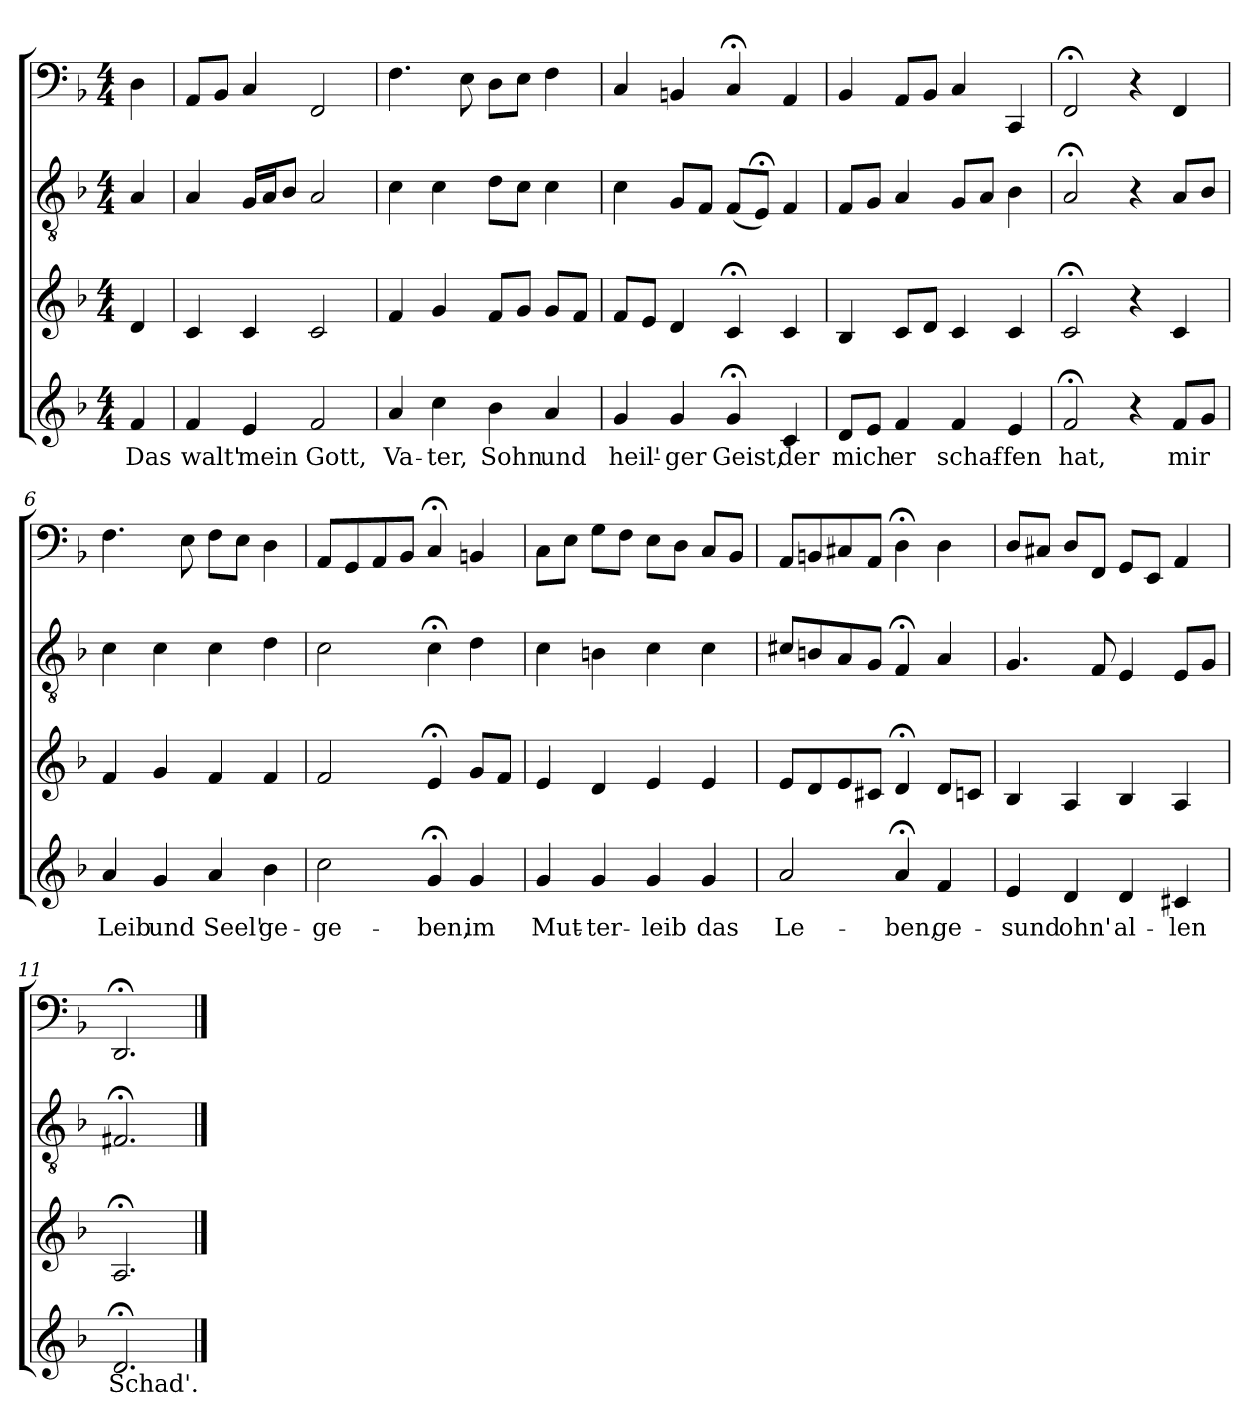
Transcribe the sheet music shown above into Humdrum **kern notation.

**kern	**text	**kern	**kern	**kern
*part4	*part4	*part3	*part2	*part1
*staff4	*staff4	*staff3	*staff2	*staff1
*clefG2	*	*clefG2	*clefGv2	*clefF4
*k[b-]	*	*k[b-]	*k[b-]	*k[b-]
*F:	*	*F:	*F:	*F:
*M4/4	*	*M4/4	*M4/4	*M4/4
=	=	=	=	=
4f	Das	4d	4A	4D
=1	=1	=1	=1	=1
4f	walt'	4c	4A	8AAL
.	.	.	.	8BB-J
4e	mein	4c	16GLL	4C
.	.	.	16AJ	.
.	.	.	8B-J	.
2f	Gott,	2c	2A	2FF
=2	=2	=2	=2	=2
4a	Va-	4f	4c	4.F
4cc	-ter,	4g	4c	.
.	.	.	.	8E
4b-	Sohn	8fL	8dL	8DL
.	.	8gJ	8cJ	8EJ
4a	und	8gL	4c	4F
.	.	8fJ	.	.
=3	=3	=3	=3	=3
4g	heil'-	8fL	4c	4C
.	.	8eJ	.	.
4g	-ger	4d	8GL	4BBn
.	.	.	8FJ	.
4g;<	Geist,	4c;<	(8FL	4C;<
.	.	.	8E;<J)	.
4c	der	4c	4F	4AA
=4	=4	=4	=4	=4
8dL	mich	4B-	8FL	4BB-
8eJ	.	.	8GJ	.
4f	er	8cL	4A	8AAL
.	.	8dJ	.	8BB-J
4f	schaf-	4c	8GL	4C
.	.	.	8AJ	.
4e	-fen	4c	4B-	4CC
=5	=5	=5	=5	=5
2f;<	hat,	2c;<	2A;<	2FF;<
4r	.	4r	4r	4r
8fL	mir	4c	8AL	4FF
8gJ	.	.	8B-J	.
=6	=6	=6	=6	=6
4a	Leib	4f	4c	4.F
4g	und	4g	4c	.
.	.	.	.	8E
4a	Seel'	4f	4c	8FL
.	.	.	.	8EJ
4b-	ge-	4f	4d	4D
=7	=7	=7	=7	=7
2cc	-ge-	2f	2c	8AAL
.	.	.	.	8GG
.	.	.	.	8AA
.	.	.	.	8BB-J
4g;<	-ben,	4e;<	4c;<	4C;<
4g	im	8gL	4d	4BBn
.	.	8fJ	.	.
=8	=8	=8	=8	=8
4g	Mut-	4e	4c	8CL
.	.	.	.	8EJ
4g	-ter-	4d	4Bn	8GL
.	.	.	.	8FJ
4g	-leib	4e	4c	8EL
.	.	.	.	8DJ
4g	das	4e	4c	8CL
.	.	.	.	8BB-J
=9	=9	=9	=9	=9
2a	Le-	8eL	8c#XL	8AAL
.	.	8d	8Bn	8BBn
.	.	8e	8A	8C#X
.	.	8c#XJ	8GJ	8AAJ
4a;<	-ben,	4d;<	4F;<	4D;<
4f	ge-	8dL	4A	4D
.	.	8cnJ	.	.
=10	=10	=10	=10	=10
4e	-sund	4B-	4.G	8DL
.	.	.	.	8C#XJ
4d	ohn'	4A	.	8DL
.	.	.	8F	8FFJ
4d	al-	4B-	4E	8GGL
.	.	.	.	8EEJ
4c#X	-len	4A	8EL	4AA
.	.	.	8GJ	.
=11	=11	=11	=11	=11
2.d;<	Schad'.	2.A;<	2.F#X;<	2.DD;<
==	==	==	==	==
*-	*-	*-	*-	*-
